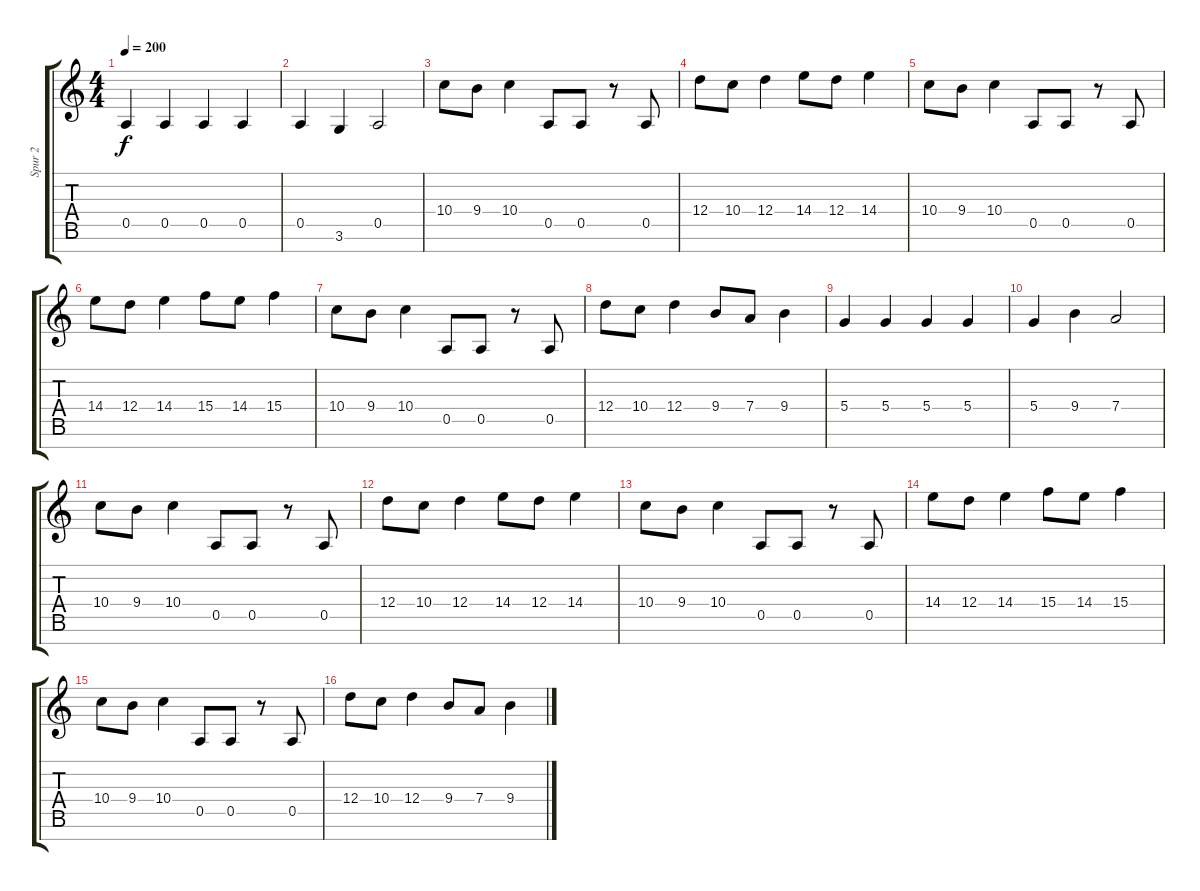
\track ("Spur 2" "Spur 2") {instrument acousticguitarsteel}
\staff {score tabs}
\tuning (E4 B3 G3 D3 A2 E2 B1) {hide}
\ts (4 4)
\tempo 200
\clef g2
\ks c
0.5.4{dy f} 0.5.4 0.5.4 0.5.4 |
0.5.4 3.6.4 0.5.2 |
10.4.8 9.4.8 10.4.4 0.5.8 0.5.8 r.8 0.5.8 |
12.4.8 10.4.8 12.4.4 14.4.8 12.4.8 14.4.4 |
10.4.8 9.4.8 10.4.4 0.5.8 0.5.8 r.8 0.5.8 |
14.4.8 12.4.8 14.4.4 15.4.8 14.4.8 15.4.4 |
10.4.8 9.4.8 10.4.4 0.5.8 0.5.8 r.8 0.5.8 |
12.4.8 10.4.8 12.4.4 9.4.8 7.4.8 9.4.4 |
5.4.4 5.4.4 5.4.4 5.4.4 |
5.4.4 9.4.4 7.4.2 |
10.4.8 9.4.8 10.4.4 0.5.8 0.5.8 r.8 0.5.8 |
12.4.8 10.4.8 12.4.4 14.4.8 12.4.8 14.4.4 |
10.4.8 9.4.8 10.4.4 0.5.8 0.5.8 r.8 0.5.8 |
14.4.8 12.4.8 14.4.4 15.4.8 14.4.8 15.4.4 |
10.4.8 9.4.8 10.4.4 0.5.8 0.5.8 r.8 0.5.8 |
12.4.8 10.4.8 12.4.4 9.4.8 7.4.8 9.4.4
